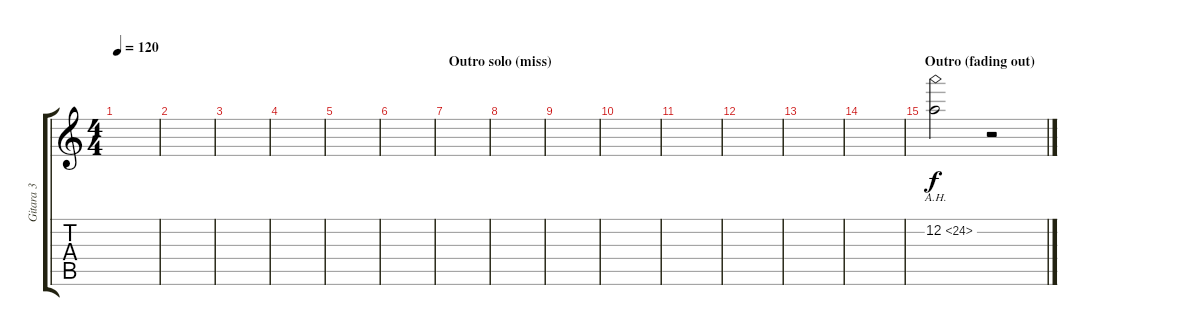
\track ("Gitara 3" "Gitara 3") {instrument distortionguitar}
\staff {score tabs}
\tuning (D4 A3 F3 C3 G2 D2) {hide}
\ts (4 4)
\tempo 120
\clef g2
\ks c
|
|
|
|
|
|
\section ("" "Outro solo (miss)")
|
|
|
|
|
|
|
|
\section ("" "Outro (fading out)")
12.2{ah 12}.2 r.2
